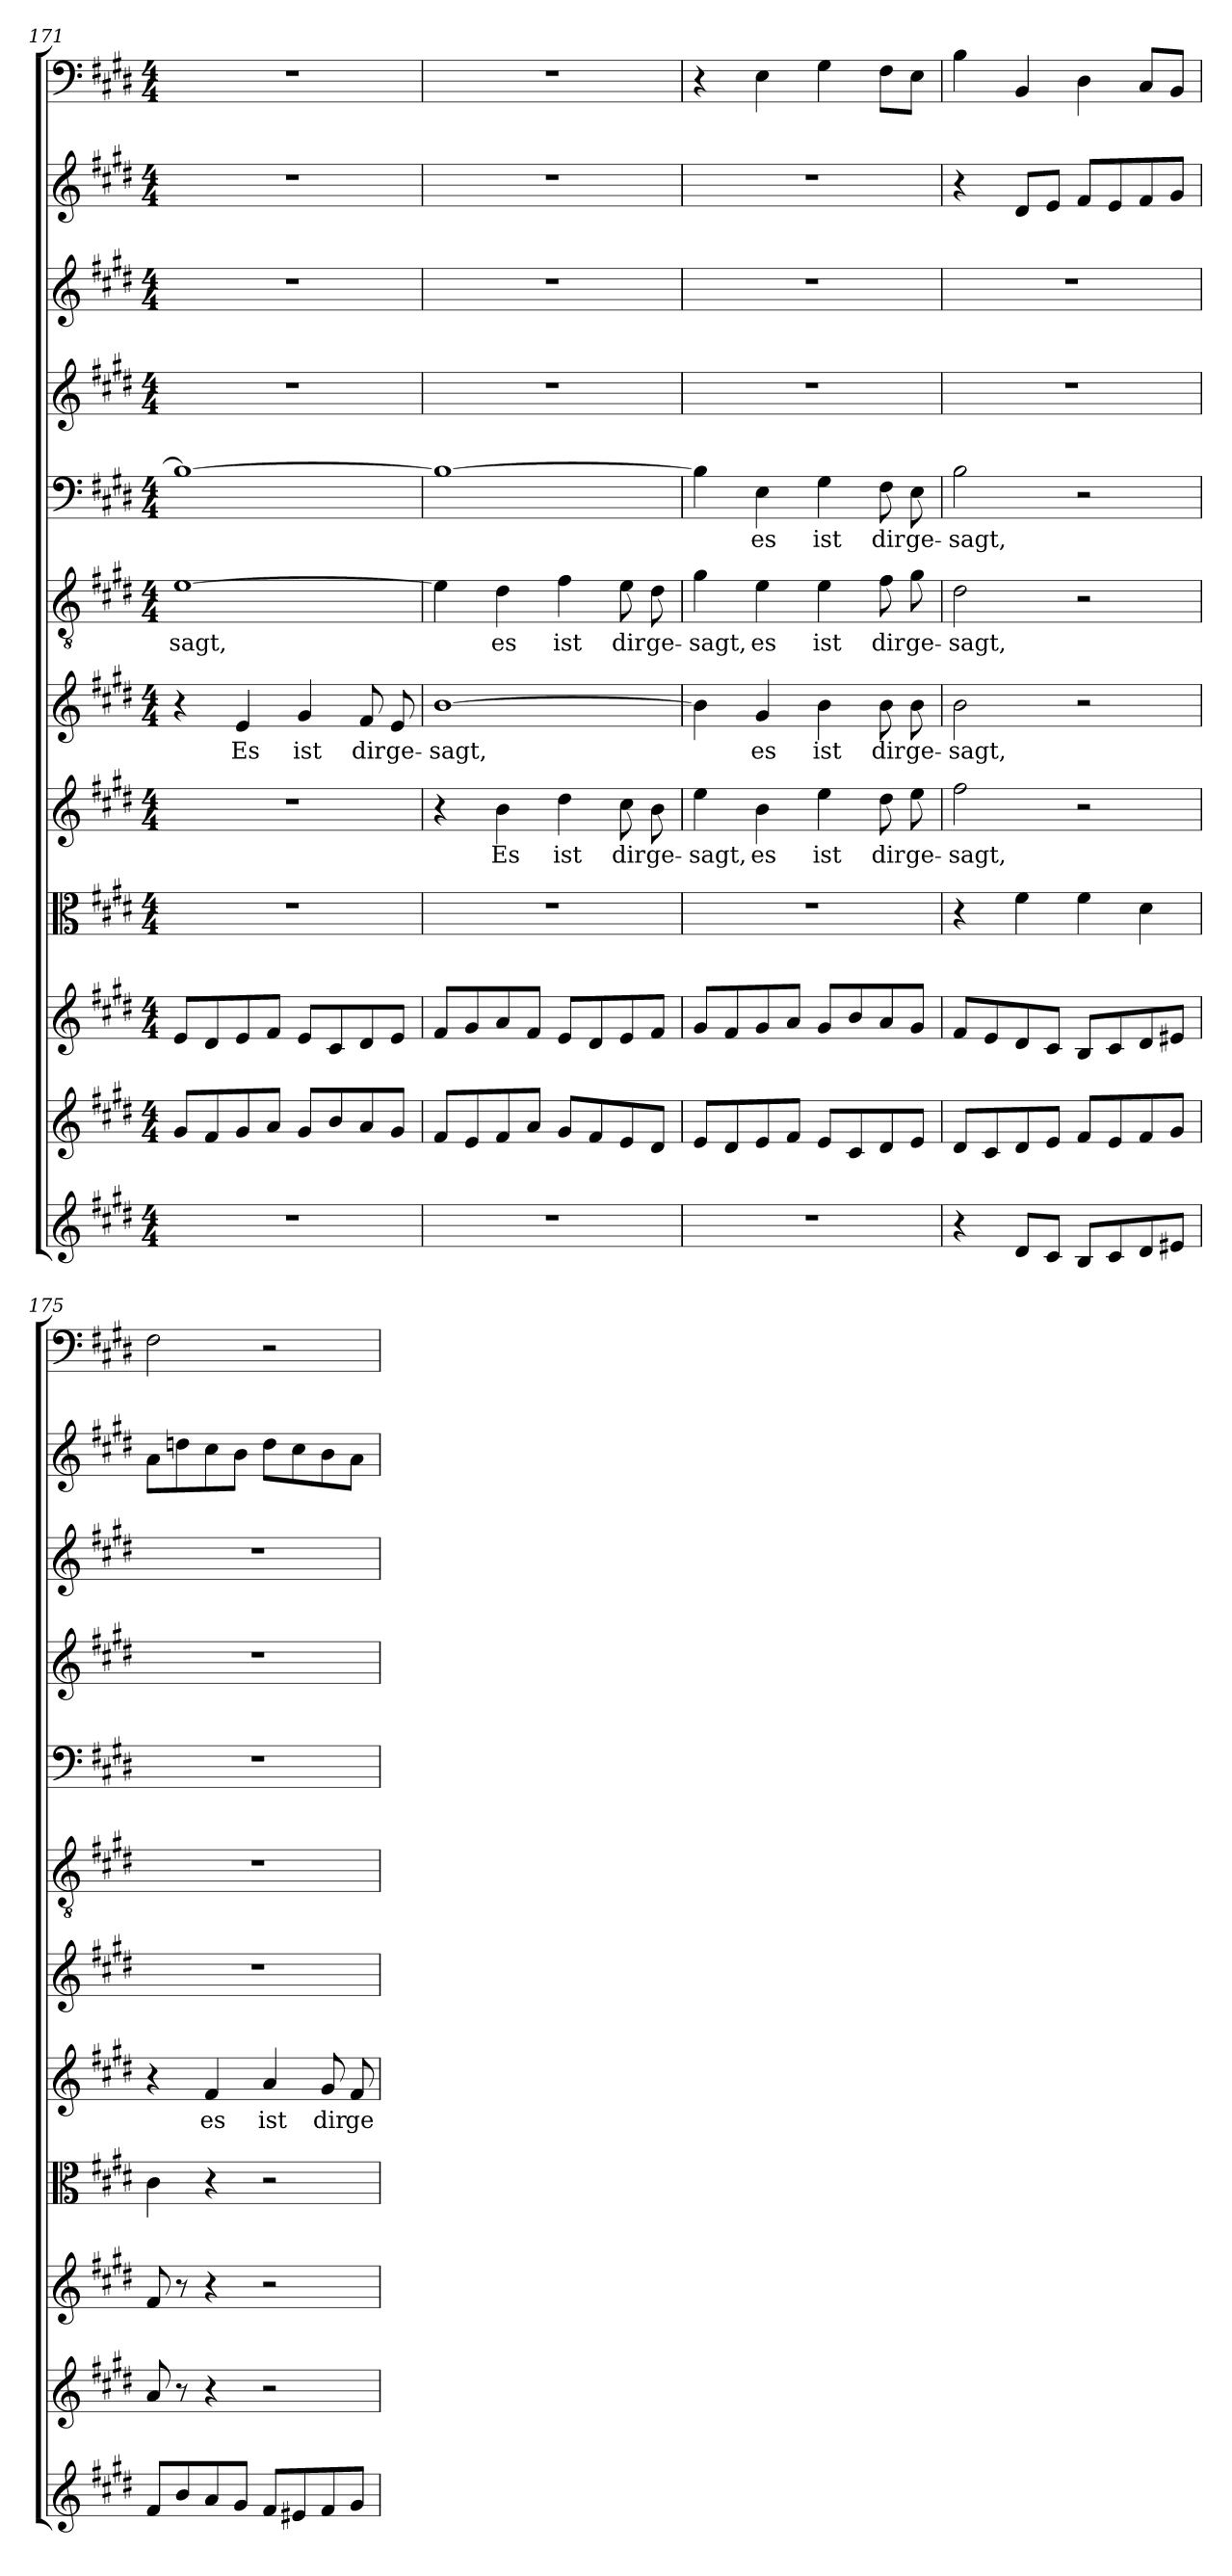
**kern	**kern	**kern	**kern	**kern	**text	**kern	**text	**kern	**text	**kern	**text	**kern	**kern	**kern	**kern
*part12	*part11	*part10	*part9	*part8	*part8	*part7	*part7	*part6	*part6	*part5	*part5	*part4	*part3	*part2	*part1
*staff12	*staff11	*staff10	*staff9	*staff8	*staff8	*staff7	*staff7	*staff6	*staff6	*staff5	*staff5	*staff4	*staff3	*staff2	*staff1
*clefG2	*clefG2	*clefG2	*clefC3	*clefG2	*	*clefG2	*	*clefGv2	*	*clefF4	*	*clefG2	*clefG2	*clefG2	*clefF4
*k[f#c#g#d#]	*k[f#c#g#d#]	*k[f#c#g#d#]	*k[f#c#g#d#]	*k[f#c#g#d#]	*	*k[f#c#g#d#]	*	*k[f#c#g#d#]	*	*k[f#c#g#d#]	*	*k[f#c#g#d#]	*k[f#c#g#d#]	*k[f#c#g#d#]	*k[f#c#g#d#]
*E:	*E:	*E:	*E:	*E:	*	*E:	*	*E:	*	*E:	*	*E:	*E:	*E:	*E:
*M4/4	*M4/4	*M4/4	*M4/4	*M4/4	*	*M4/4	*	*M4/4	*	*M4/4	*	*M4/4	*M4/4	*M4/4	*M4/4
=171	=171	=171	=171	=171	=171	=171	=171	=171	=171	=171	=171	=171	=171	=171	=171
1r	8g#/L	8e/L	1r	1r	.	4r	.	[1e\	-sagt,	1B\_	.	1r	1r	1r	1r
.	8f#/	8d#/	.	.	.	.	.	.	.	.	.	.	.	.	.
.	8g#/	8e/	.	.	.	4e/	Es	.	.	.	.	.	.	.	.
.	8a/J	8f#/J	.	.	.	.	.	.	.	.	.	.	.	.	.
.	8g#/L	8e/L	.	.	.	4g#/	ist	.	.	.	.	.	.	.	.
.	8b/	8c#/	.	.	.	.	.	.	.	.	.	.	.	.	.
.	8a/	8d#/	.	.	.	8f#/	dir	.	.	.	.	.	.	.	.
.	8g#/J	8e/J	.	.	.	8e/	ge-	.	.	.	.	.	.	.	.
=172	=172	=172	=172	=172	=172	=172	=172	=172	=172	=172	=172	=172	=172	=172	=172
1r	8f#/L	8f#/L	1r	4r	.	[1b\	-sagt,	4e\]	.	1B\_	.	1r	1r	1r	1r
.	8e/	8g#/	.	.	.	.	.	.	.	.	.	.	.	.	.
.	8f#/	8a/	.	4b\	Es	.	.	4d#\	es	.	.	.	.	.	.
.	8a/J	8f#/J	.	.	.	.	.	.	.	.	.	.	.	.	.
.	8g#/L	8e/L	.	4dd#\	ist	.	.	4f#\	ist	.	.	.	.	.	.
.	8f#/	8d#/	.	.	.	.	.	.	.	.	.	.	.	.	.
.	8e/	8e/	.	8cc#\	dir	.	.	8e\	dir	.	.	.	.	.	.
.	8d#/J	8f#/J	.	8b\	ge-	.	.	8d#\	ge-	.	.	.	.	.	.
=173	=173	=173	=173	=173	=173	=173	=173	=173	=173	=173	=173	=173	=173	=173	=173
1r	8e/L	8g#/L	1r	4ee\	-sagt,	4b\]	.	4g#\	-sagt,	4B\]	.	1r	1r	1r	4r
.	8d#/	8f#/	.	.	.	.	.	.	.	.	.	.	.	.	.
.	8e/	8g#/	.	4b\	es	4g#/	es	4e\	es	4E\	es	.	.	.	4E\
.	8f#/J	8a/J	.	.	.	.	.	.	.	.	.	.	.	.	.
.	8e/L	8g#/L	.	4ee\	ist	4b\	ist	4e\	ist	4G#\	ist	.	.	.	4G#\
.	8c#/	8b/	.	.	.	.	.	.	.	.	.	.	.	.	.
.	8d#/	8a/	.	8dd#\	dir	8b\	dir	8f#\	dir	8F#\	dir	.	.	.	8F#\L
.	8e/J	8g#/J	.	8ee\	ge-	8b\	ge-	8g#\	ge-	8E\	ge-	.	.	.	8E\J
=174	=174	=174	=174	=174	=174	=174	=174	=174	=174	=174	=174	=174	=174	=174	=174
4r	8d#/L	8f#/L	4r	2ff#\	-sagt,	2b\	-sagt,	2d#\	-sagt,	2B\	-sagt,	1r	1r	4r	4B\
.	8c#/	8e/	.	.	.	.	.	.	.	.	.	.	.	.	.
8d#/L	8d#/	8d#/	4f#\	.	.	.	.	.	.	.	.	.	.	8d#/L	4BB/
8c#/J	8e/J	8c#/J	.	.	.	.	.	.	.	.	.	.	.	8e/J	.
8B/L	8f#/L	8B/L	4f#\	2r	.	2r	.	2r	.	2r	.	.	.	8f#/L	4D#\
8c#/	8e/	8c#/	.	.	.	.	.	.	.	.	.	.	.	8e/	.
8d#/	8f#/	8d#/	4d#\	.	.	.	.	.	.	.	.	.	.	8f#/	8C#/L
8e#X/J	8g#/J	8e#X/J	.	.	.	.	.	.	.	.	.	.	.	8g#/J	8BB/J
=175	=175	=175	=175	=175	=175	=175	=175	=175	=175	=175	=175	=175	=175	=175	=175
8f#/L	8a/	8f#/	4c#\	4r	.	1r	.	1r	.	1r	.	1r	1r	8a\L	2F#\
8b/	8r	8r	.	.	.	.	.	.	.	.	.	.	.	8ddn\	.
8a/	4r	4r	4r	4f#/	es	.	.	.	.	.	.	.	.	8cc#\	.
8g#/J	.	.	.	.	.	.	.	.	.	.	.	.	.	8b\J	.
8f#/L	2r	2r	2r	4a/	ist	.	.	.	.	.	.	.	.	8dd\L	2r
8e#X/	.	.	.	.	.	.	.	.	.	.	.	.	.	8cc#\	.
8f#/	.	.	.	8g#/	dir	.	.	.	.	.	.	.	.	8b\	.
8g#/J	.	.	.	8f#/	ge-	.	.	.	.	.	.	.	.	8a\J	.
=	=	=	=	=	=	=	=	=	=	=	=	=	=	=	=
*-	*-	*-	*-	*-	*-	*-	*-	*-	*-	*-	*-	*-	*-	*-	*-
